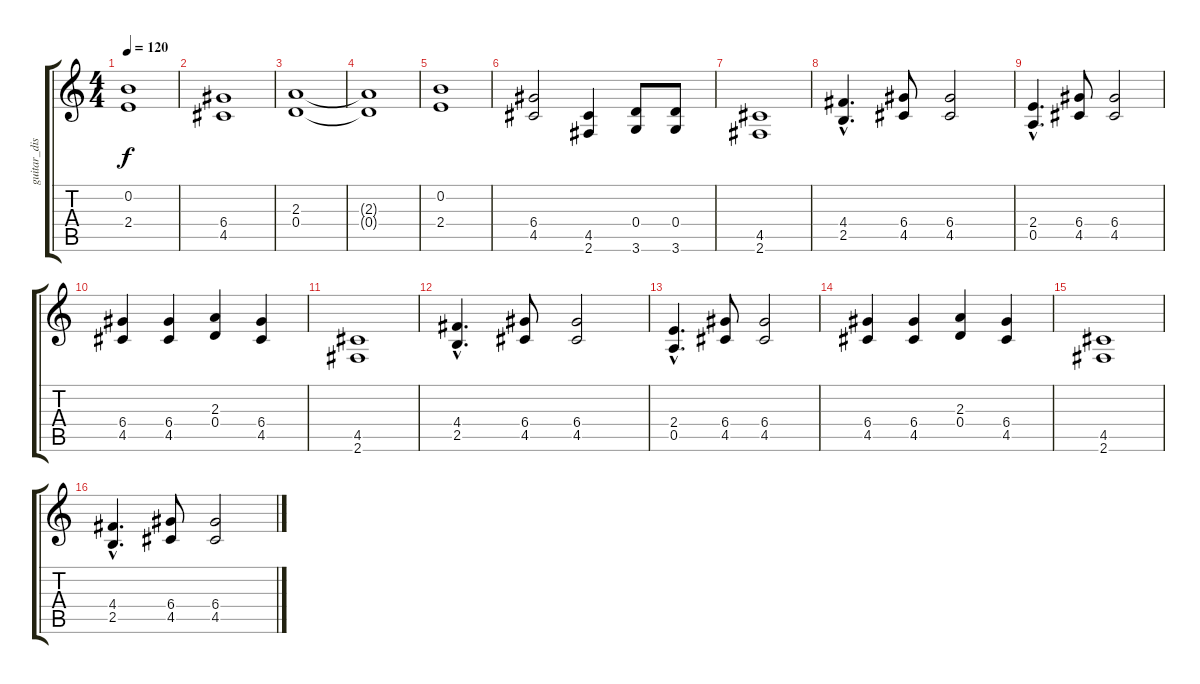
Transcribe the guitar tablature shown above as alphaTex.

\track ("guitar_dist" "guitar_dis") {instrument distortionguitar}
\staff {score tabs}
\tuning (E4 B3 G3 D3 A2 E2) {hide}
\ts (4 4)
\tempo 120
\clef g2
\ks c
(0.2 2.4).1{dy f} |
(6.4 4.5).1 |
(2.3 0.4).1 |
(2.3{t} 0.4{t}).1 |
(0.2 2.4).1 |
(6.4 4.5).2 (4.5 2.6).4 (0.4 3.6).8 (0.4 3.6).8 |
(4.5 2.6).1 |
(4.4{hac} 2.5{hac}).4{d} (6.4 4.5).8 (6.4 4.5).2 |
(2.4{hac} 0.5{hac}).4{d} (6.4 4.5).8 (6.4 4.5).2 |
(6.4 4.5).4 (6.4 4.5).4 (2.3 0.4).4 (6.4 4.5).4 |
(4.5 2.6).1 |
(4.4{hac} 2.5{hac}).4{d} (6.4 4.5).8 (6.4 4.5).2 |
(2.4{hac} 0.5{hac}).4{d} (6.4 4.5).8 (6.4 4.5).2 |
(6.4 4.5).4 (6.4 4.5).4 (2.3 0.4).4 (6.4 4.5).4 |
(4.5 2.6).1 |
(4.4{hac} 2.5{hac}).4{d} (6.4 4.5).8 (6.4 4.5).2
